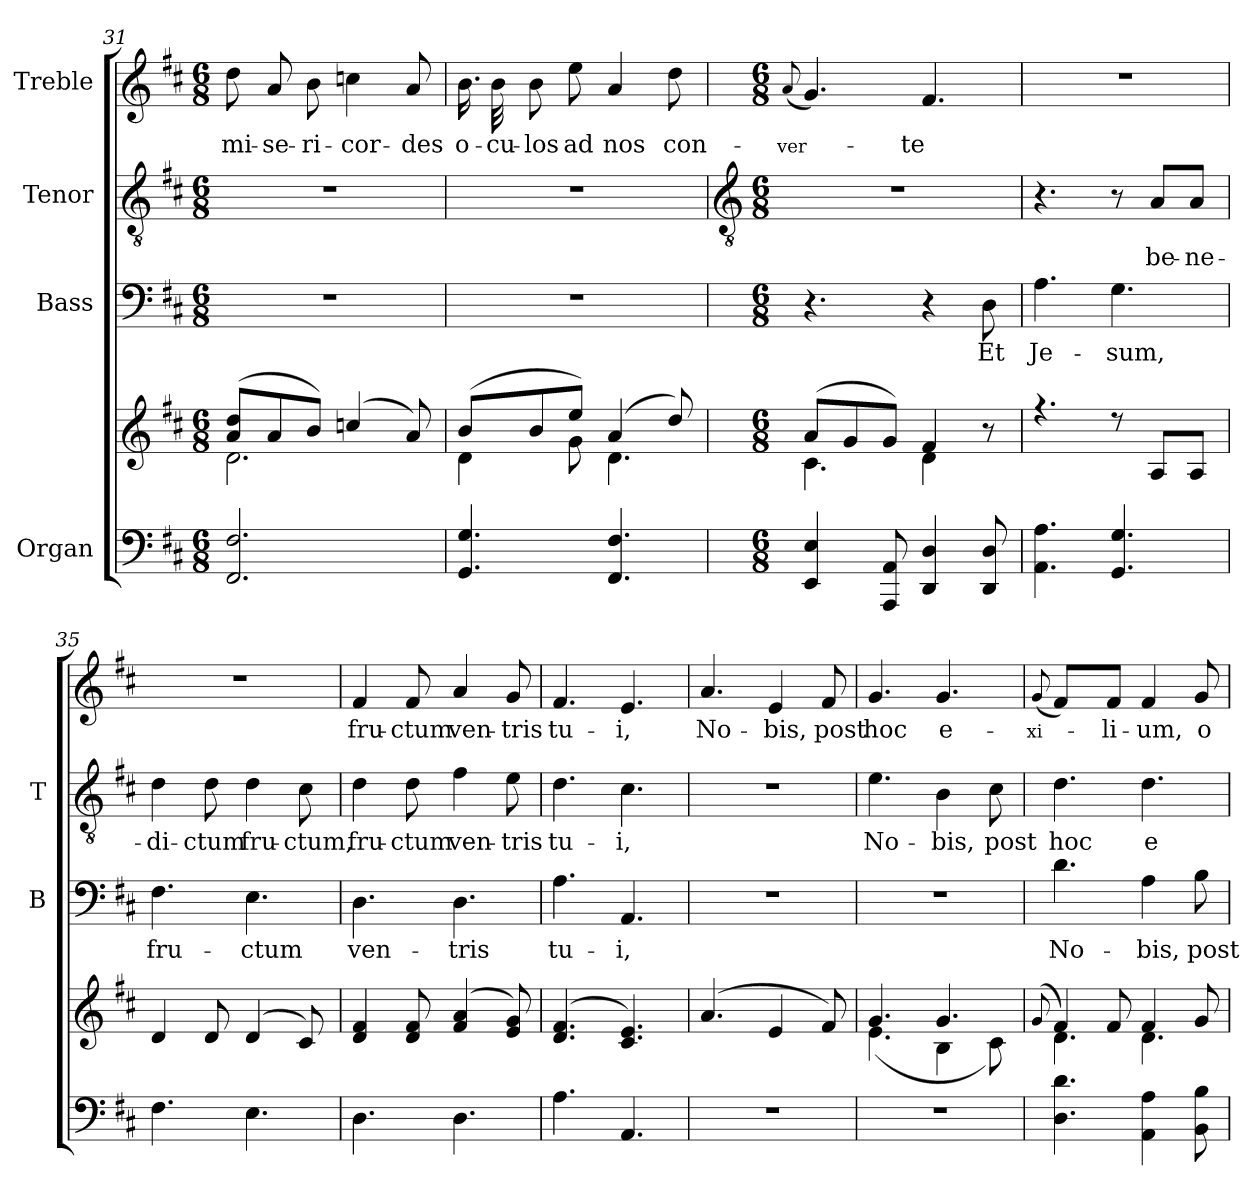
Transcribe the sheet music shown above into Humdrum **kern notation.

**kern	**kern	**kern	**text	**kern	**text	**kern	**text
*part4	*part4	*part3	*part3	*part2	*part2	*part1	*part1
*staff5	*staff4	*staff3	*staff3	*staff2	*staff2	*staff1	*staff1
*I"Organ	*	*I"Bass	*	*I"Tenor	*	*I"Treble	*
*	*	*I'B	*	*I'T	*	*	*
*clefF4	*clefG2	*clefF4	*	*clefGv2	*	*clefG2	*
*k[f#c#]	*k[f#c#]	*k[f#c#]	*	*k[f#c#]	*	*k[f#c#]	*
*D:	*D:	*D:	*	*D:	*	*D:	*
*M6/8	*M6/8	*M6/8	*	*M6/8	*	*M6/8	*
=31	=31	=31	=31	=31	=31	=31	=31
*	*^	*	*	*	*	*	*
!	!	!	!LO:N:vis=1	!	!LO:N:vis=1	!	!	!LO:LY:b
2.FF# 2.F#	(>8a/ 8dd/L	2.d\	2.r	.	2.r	.	8dd	mi-
!	!	!	!	!	!	!	!	!LO:LY:b
.	8a/	.	.	.	.	.	8a	-se-
!	!	!	!	!	!	!	!	!LO:LY:b
.	8b/J)	.	.	.	.	.	8b	-ri-
!	!	!	!	!	!	!	!	!LO:LY:b
.	(>4ccn/	.	.	.	.	.	4ccn	-cor-
!	!	!	!	!	!	!	!	!LO:LY:b
.	8a/)	.	.	.	.	.	8a	-des
=32	=32	=32	=32	=32	=32	=32	=32	=32
!	!	!	!LO:N:vis=1	!	!LO:N:vis=1	!	!	!LO:LY:b
4.GG 4.G	(>8b/L	4d\	2.r	.	2.r	.	16.b	o-
!	!	!	!	!	!	!	!	!LO:LY:b
.	.	.	.	.	.	.	32b	-cu-
!	!	!	!	!	!	!	!	!LO:LY:b
.	8b/	.	.	.	.	.	8b	-los
!	!	!	!	!	!	!	!	!LO:LY:b
.	8ee/J)	8g\	.	.	.	.	8ee	ad
!	!	!	!	!	!	!	!	!LO:LY:b
4.FF# 4.F#	(>4a/	4.d\	.	.	.	.	4a	nos
!	!	!	!	!	!	!	!	!LO:LY:b
.	8dd/)	.	.	.	.	.	8dd	con-
!!LO:LB:g=z
=33	=33	=33	=33	=33	=33	=33	=33	=33
*	*	*	*	*	*clefGv2	*	*	*
*M6/8	*M6/8	*	*M6/8	*	*M6/8	*	*M6/8	*
!	!	!	!	!	!	!	!	!LO:LY:b
.	.	.	.	.	.	.	(<8qqaL	-ver-
!	!	!	!	!	!LO:N:vis=1	!	!	!
4EE 4E	(>8aL	4.c#\	4.r	.	2.r	.	4.g)	.
.	8g	.	.	.	.	.	.	.
8AAA 8AA	8gJ)	.	.	.	.	.	.	.
!	!	!	!	!	!	!	!	!LO:LY:b
4DD 4D	4f#	4d\	4r	.	.	.	4.f#	te
!	!	!	!	!LO:LY:b	!	!	!	!
8DD 8D	8r	8ryy	8D	Et	.	.	.	.
=34	=34	=34	=34	=34	=34	=34	=34	=34
!	!	!LO:N:vis=1	!	!LO:LY:b	!	!	!LO:N:vis=1	!
4.AA 4.A	4.r	2.ryy	4.A	Je-	4.r	.	2.r	.
!	!	!	!	!LO:LY:b	!	!	!	!
4.GG 4.G	8r	.	4.G	-sum,	8r	.	.	.
!	!	!	!	!	!	!LO:LY:b	!	!
.	8AL	.	.	.	8A/L	be-	.	.
!	!	!	!	!	!	!LO:LY:b	!	!
.	8AJ	.	.	.	8A/J	-ne-	.	.
=35	=35	=35	=35	=35	=35	=35	=35	=35
!	!	!LO:N:vis=1	!	!LO:LY:b	!	!LO:LY:b	!LO:N:vis=1	!
4.F#	4d	2.ryy	4.F#	fru-	4d	-di-	2.r	.
!	!	!	!	!	!	!LO:LY:b	!	!
.	8d	.	.	.	8d	-ctum	.	.
!	!	!	!	!LO:LY:b	!	!LO:LY:b	!	!
4.E	(<4d	.	4.E	-ctum	4d	fru-	.	.
!	!	!	!	!	!	!LO:LY:b	!	!
.	8c#)	.	.	.	8c#	-ctum,	.	.
=36	=36	=36	=36	=36	=36	=36	=36	=36
!	!	!LO:N:vis=1	!	!LO:LY:b	!	!LO:LY:b	!	!LO:LY:b
4.D	4d 4f#	2.ryy	4.D	ven-	4d	fru-	4f#	fru-
!	!	!	!	!	!	!LO:LY:b	!	!LO:LY:b
.	8d 8f#	.	.	.	8d	-ctum	8f#J	-ctum
!	!	!	!	!LO:LY:b	!	!LO:LY:b	!	!LO:LY:b
4.D	(<4f# 4a	.	4.D	-tris	4f#	ven-	4a	ven-
!	!	!	!	!	!	!LO:LY:b	!	!LO:LY:b
.	8e 8g)	.	.	.	8e	-tris	8g	-tris
=37	=37	=37	=37	=37	=37	=37	=37	=37
!	!	!LO:N:vis=1	!	!LO:LY:b	!	!LO:LY:b	!	!LO:LY:b
4.A	(<4.d 4.f#	2.ryy	4.A	tu-	4.d	tu-	4.f#	tu-
!	!	!	!	!LO:LY:b	!	!LO:LY:b	!	!LO:LY:b
4.AA	4.c# 4.e)	.	4.AA	-i,	4.c#	-i,	4.e	-i,
=38	=38	=38	=38	=38	=38	=38	=38	=38
!LO:N:vis=1	!	!LO:N:vis=1	!LO:N:vis=1	!	!LO:N:vis=1	!	!	!LO:LY:b
2.r	(<4.a	2.ryy	2.r	.	2.r	.	4.a	No-
!	!	!	!	!	!	!	!	!LO:LY:b
.	4e	.	.	.	.	.	4e	-bis,
!	!	!	!	!	!	!	!	!LO:LY:b
.	8f#)	.	.	.	.	.	8f#	post
=39	=39	=39	=39	=39	=39	=39	=39	=39
!LO:N:vis=1	!	!	!LO:N:vis=1	!	!	!LO:LY:b	!	!LO:LY:b
2.r	4.g	(<4.e\	2.r	.	4.e	No-	4.g	hoc
!	!	!	!	!	!	!LO:LY:b	!	!LO:LY:b
.	4.g	4B\	.	.	4B	-bis,	4.g	e-
!	!	!	!	!	!	!LO:LY:b	!	!
.	.	8c#\)	.	.	8c#	post	.	.
!!LO:LB:g=z
=40	=40	=40	=40	=40	=40	=40	=40	=40
.	(<8qqg	.	.	.	.	.	.	.
*	*	*	*	*	*clefGv2	*	*	*
!	!	!	!	!	!	!	!	!LO:LY:b
.	.	.	.	.	.	.	(<8qqgL	-xi-
!	!	!	!	!LO:LY:b	!	!LO:LY:b	!	!
4.D 4.d	4f#)	4.d\	4.d	No-	4.d	hoc	4f#)	.
!	!	!	!	!	!	!	!	!LO:LY:b
.	8f#	.	.	.	.	.	8f#J	li-
!	!	!	!	!LO:LY:b	!	!LO:LY:b	!	!LO:LY:b
4AA 4A	4f#	4.d\	4A	-bis,	4.d	e-	4f#	-um,
!	!	!	!	!LO:LY:b	!	!	!	!LO:LY:b
8BB 8B	8g	.	8B	post	.	.	8g	o-
*	*v	*v	*	*	*	*	*	*
=	=	=	=	=	=	=	=
*-	*-	*-	*-	*-	*-	*-	*-
